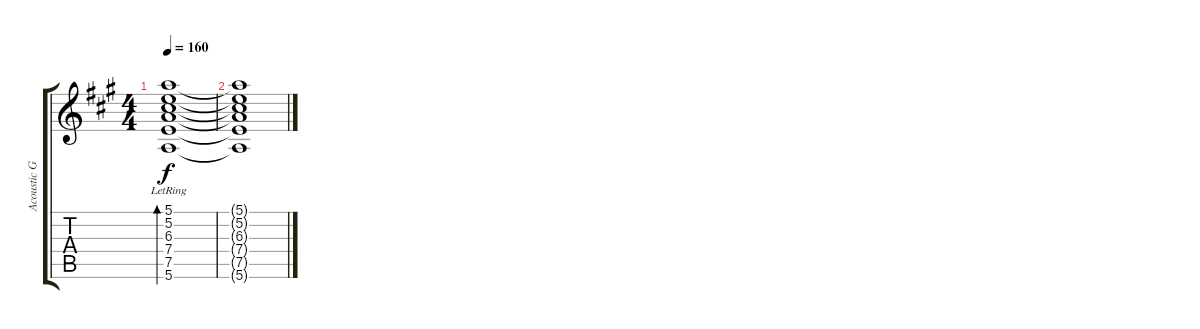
\track ("Acoustic Guitar 2" "Acoustic G") {instrument acousticguitarsteel}
\staff {score tabs}
\tuning (E4 B3 G3 D3 A2 E2) {hide}
\ts (4 4)
\tempo 160
\clef g2
\ks a
(5.1 5.2 6.3 7.4{lr} 7.5{lr} 5.6{lr}).1{bd 480 dy f} |
(5.1{t} 5.2{t} 6.3{t} 7.4{t} 7.5{t} 5.6{t}).1
